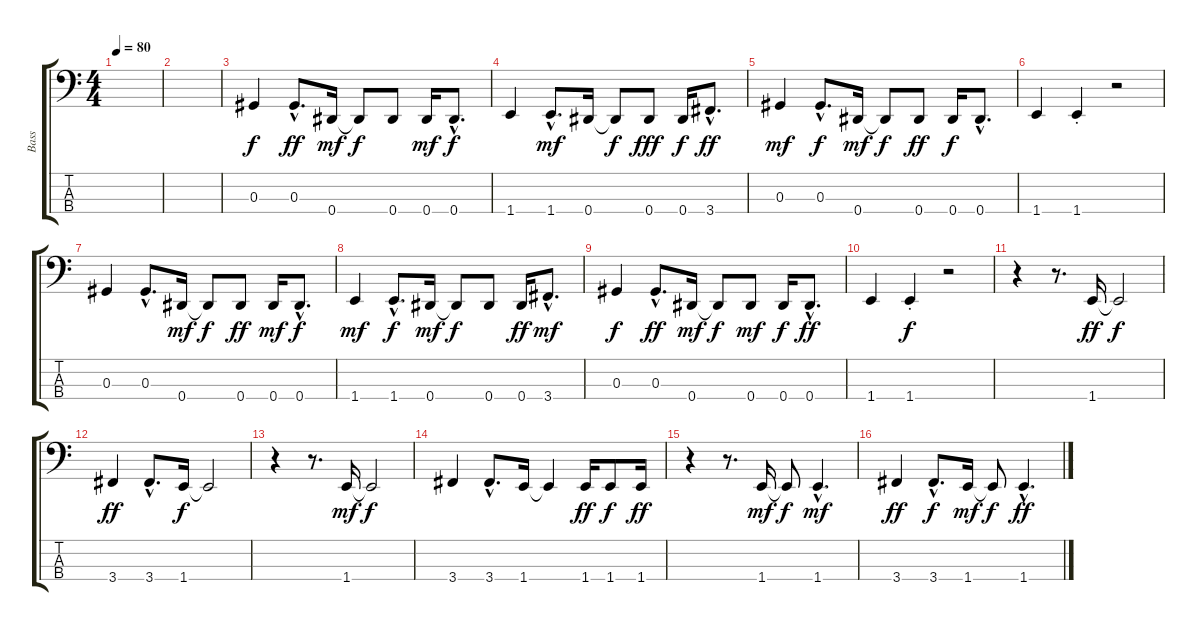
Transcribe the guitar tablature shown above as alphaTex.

\track ("Bass" "Bass") {instrument electricbassfinger}
\staff {score tabs}
\tuning (Gb2 Db2 Ab1 Eb1) {hide}
\ts (4 4)
\tempo 80
\clef f4
\ks c
|
|
0.3.4 0.3{hac}.8{d dy ff} 0.4.16{dy mf} 0.4{t}.8{dy f} 0.4.8 0.4.16{dy mf} 0.4{hac}.8{d dy f} |
1.4.4 1.4{hac}.8{d dy mf} 0.4.16 0.4{t}.8{dy f} 0.4.8{dy fff} 0.4.16{dy f} 3.4{hac}.8{d dy ff} |
0.3.4{dy mf} 0.3{hac}.8{d dy f} 0.4.16{dy mf} 0.4{t}.8{dy f} 0.4.8{dy ff} 0.4.16{dy f} 0.4{hac}.8{d} |
1.4.4 1.4{st}.4 r.2 |
0.3.4 0.3{hac}.8{d} 0.4.16{dy mf} 0.4{t}.8{dy f} 0.4.8{dy ff} 0.4.16{dy mf} 0.4{hac}.8{d dy f} |
1.4.4{dy mf} 1.4{hac}.8{d dy f} 0.4.16{dy mf} 0.4{t}.8{dy f} 0.4.8 0.4.16{dy ff} 3.4{hac}.8{d dy mf} |
0.3.4{dy f} 0.3{hac}.8{d dy ff} 0.4.16{dy mf} 0.4{t}.8{dy f} 0.4.8{dy mf} 0.4.16{dy f} 0.4{hac}.8{d dy ff} |
1.4.4 1.4{st}.4{dy f} r.2 |
r.4 r.8{d} 1.4.16{dy ff} 1.4{t}.2{dy f} |
3.4.4{dy ff} 3.4{hac}.8{d} 1.4.16{dy f} 1.4{t}.2 |
r.4 r.8{d} 1.4.16{dy mf} 1.4{t}.2{dy f} |
3.4.4 3.4{hac}.8{d} 1.4.16 1.4{t}.4 1.4.16{dy ff} 1.4.8{dy f} 1.4.16{dy ff} |
r.4 r.8{d} 1.4.16{dy mf} 1.4{t}.8{dy f} 1.4{hac}.4{d dy mf} |
3.4.4{dy ff} 3.4{hac}.8{d dy f} 1.4.16{dy mf} 1.4{t}.8{dy f} 1.4{hac}.4{d dy ff}
